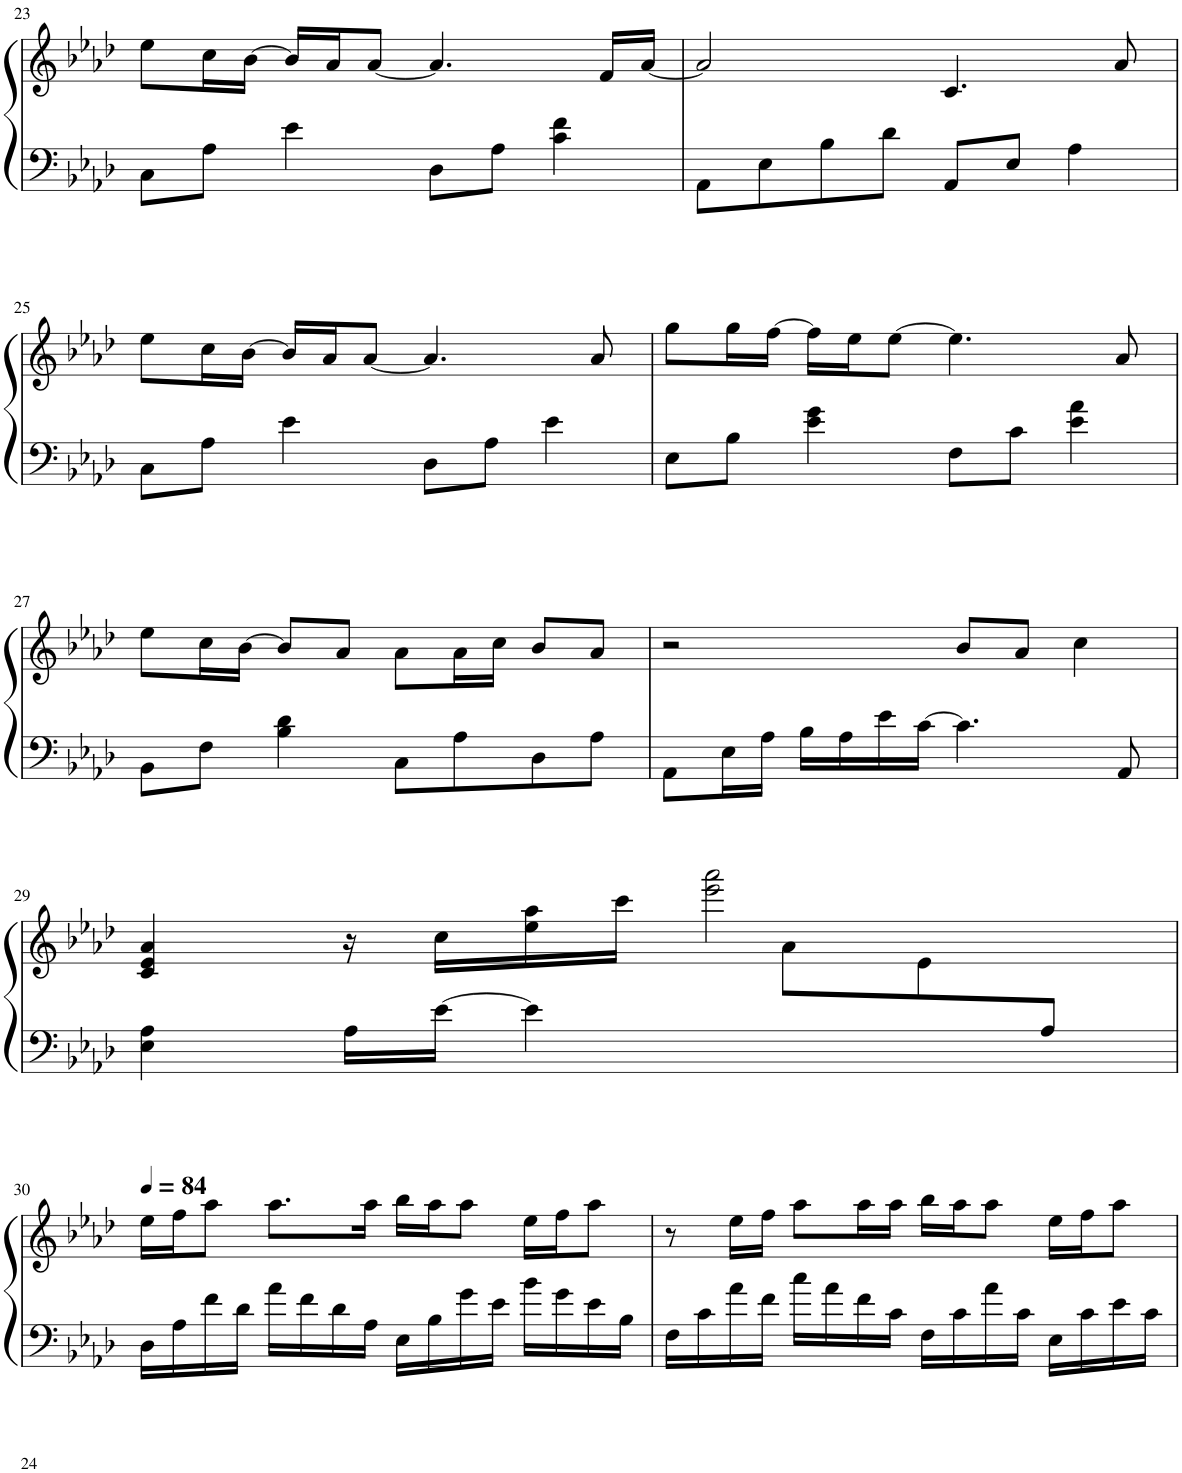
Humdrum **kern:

**kern	**kern
*part1	*part1
*staff2	*staff1
*I"Piano	*
*I'Pno.	*
!!LO:PB:g=z
*clefF4	*clefG2
*k[b-e-a-d-]	*k[b-e-a-d-]
*M4/4	*M4/4
=23	=23
8C\L	8ee-\L
8A-\J	16cc\L
.	[16b-\JJ
4e-\	16b-/LL]
.	16a-/J
.	[8a-/J
8D-\L	4.a-/]
8A-\J	.
4c\ 4f\	.
.	16f/LL
.	[16a-/JJ
=24	=24
8AA-\L	2a-/]
8E-\	.
8B-\	.
8d-\J	.
8AA-/L	4.c/
8E-/J	.
4A-\	.
.	8a-/
!!LO:LB:g=z
=25	=25
8C\L	8ee-\L
8A-\J	16cc\L
.	[16b-\JJ
4e-\	16b-/LL]
.	16a-/J
.	[8a-/J
8D-\L	4.a-/]
8A-\J	.
4e-\	.
.	8a-/
=26	=26
8E-\L	8gg\L
8B-\J	16gg\L
.	[16ff\JJ
4e-\ 4g\	16ff\LL]
.	16ee-\J
.	[8ee-\J
8F\L	4.ee-\]
8c\J	.
4e-\ 4a-\	.
.	8a-/
!!LO:LB:g=z
=27	=27
8BB-\L	8ee-\L
8F\J	16cc\L
.	[16b-\JJ
4B-\ 4d-\	8b-/L]
.	8a-/J
8C\L	8a-\L
8A-\	16a-\L
.	16cc\JJ
8D-\	8b-/L
8A-\J	8a-/J
=28	=28
8AA-\L	2r
16E-\L	.
16A-\JJ	.
16B-\LL	.
16A-\	.
16e-\	.
[16c\JJ	.
4.c\]	8b-/L
.	8a-/J
.	4cc\
8AA-/	.
!!LO:LB:g=z
=29	=29
*	*^
4E-\ 4A-\	4c/ 4e-/ 4a-/	8ryy
*	*v	*v
16A-\LL	16r
[16e-\JJ	16cc\LL
4e-\]	16ee-\ 16aa-\
.	16ccc\JJ
.	2eee-\ 2aaa-\
*	*^
4ryy	.	8a-\L
.	.	8e-\
8A-/J	.	8ryy
*	*v	*v
!!LO:LB:g=z
=30	=30
*	*MM84
16D-\LL	16ee-\LL
16A-\	16ff\J
16f\	8aa-\J
16d-\JJ	.
16a-\LL	8.aa-\L
16f\	.
16d-\	.
16A-\JJ	16aa-\Jk
16E-\LL	16bb-\LL
16B-\	16aa-\J
16g\	8aa-\J
16e-\JJ	.
16b-\LL	16ee-\LL
16g\	16ff\J
16e-\	8aa-\J
16B-\JJ	.
=31	=31
16F\LL	8r
16c\	.
16a-\	16ee-\LL
16f\JJ	16ff\JJ
16cc\LL	8aa-\L
16a-\	.
16f\	16aa-\L
16c\JJ	16aa-\JJ
16F\LL	16bb-\LL
16c\	16aa-\J
16a-\	8aa-\J
16c\JJ	.
16E-\LL	16ee-\LL
16c\	16ff\J
16e-\	8aa-\J
16c\JJ	.
=	=
*-	*-
